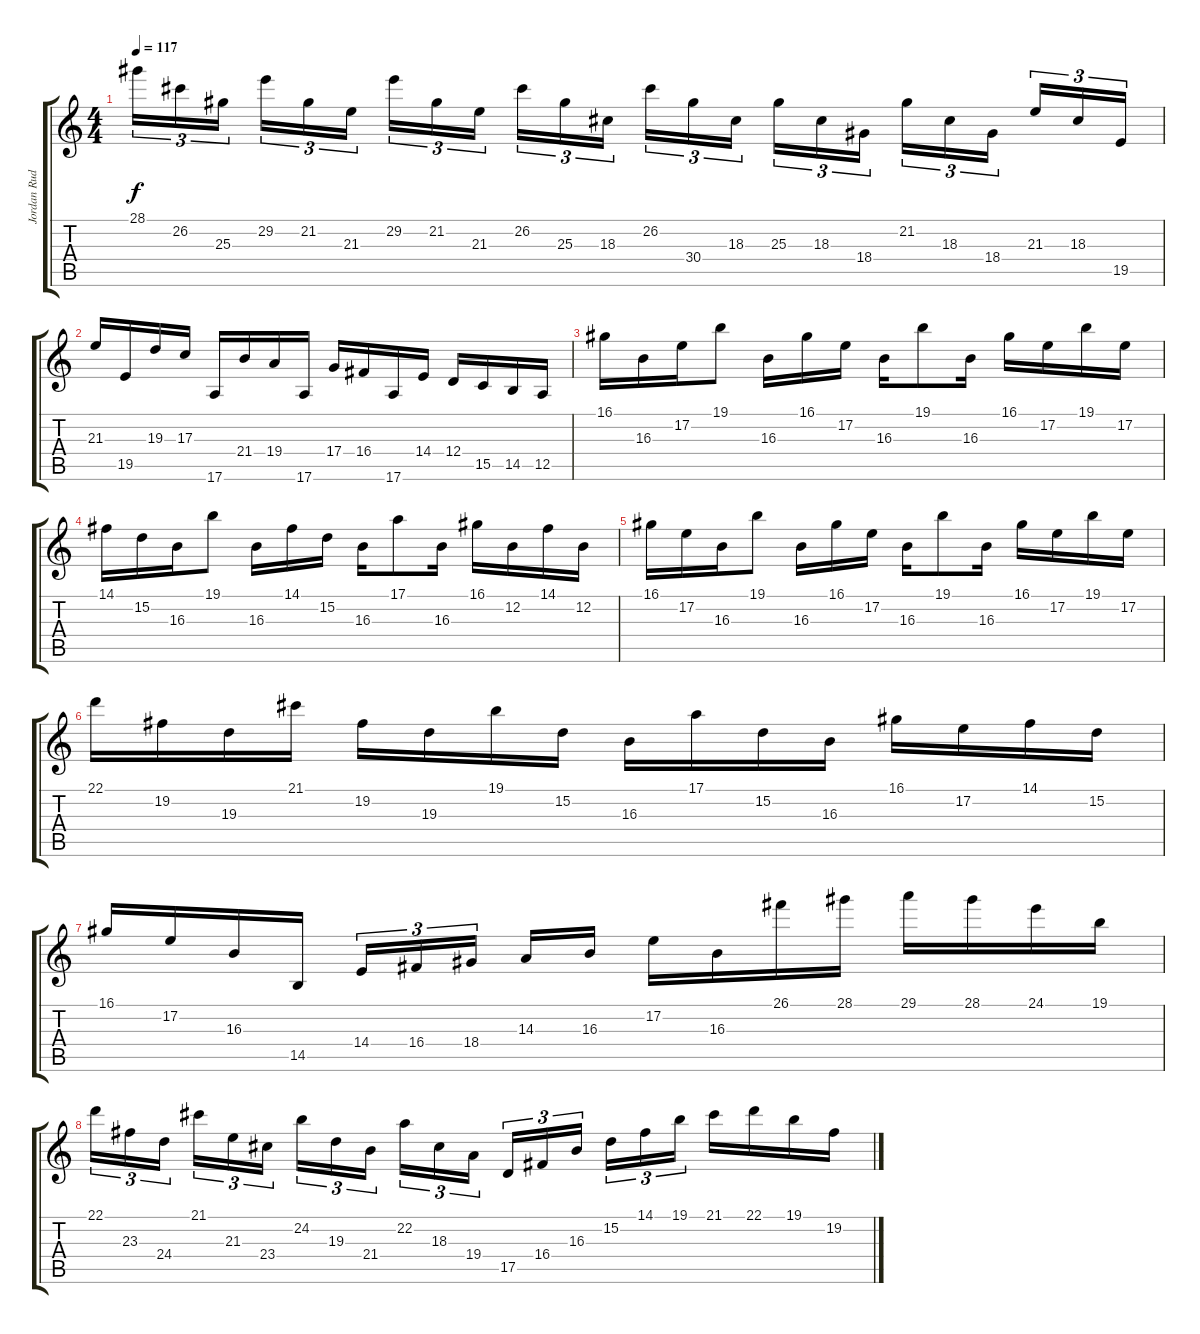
\track ("Jordan Rudess" "Jordan Rud") {instrument lead1square}
\staff {score tabs}
\tuning (E4 B3 G3 D3 A2 E2) {hide}
\ts (4 4)
\tempo 117
\clef g2
\ks c
28.1.16{tu (3 2) dy f} 26.2.16{tu (3 2)} 25.3.16{tu (3 2)} 29.2.16{tu (3 2)} 21.2.16{tu (3 2)} 21.3.16{tu (3 2)} 29.2.16{tu (3 2)} 21.2.16{tu (3 2)} 21.3.16{tu (3 2)} 26.2.16{tu (3 2)} 25.3.16{tu (3 2)} 18.3.16{tu (3 2)} 26.2.16{tu (3 2)} 30.4.16{tu (3 2)} 18.3.16{tu (3 2)} 25.3.16{tu (3 2)} 18.3.16{tu (3 2)} 18.4.16{tu (3 2)} 21.2.16{tu (3 2)} 18.3.16{tu (3 2)} 18.4.16{tu (3 2)} 21.3.16{tu (3 2)} 18.3.16{tu (3 2)} 19.5.16{tu (3 2)} |
21.3.16 19.5.16 19.3.16 17.3.16 17.6.16 21.4.16 19.4.16 17.6.16 17.4.16 16.4.16 17.6.16 14.4.16 12.4.16 15.5.16 14.5.16 12.5.16 |
16.1.16 16.3.16 17.2.16 19.1.8 16.3.16 16.1.16 17.2.16 16.3.16 19.1.8 16.3.16 16.1.16 17.2.16 19.1.16 17.2.16 |
14.1.16 15.2.16 16.3.16 19.1.8 16.3.16 14.1.16 15.2.16 16.3.16 17.1.8 16.3.16 16.1.16 12.2.16 14.1.16 12.2.16 |
16.1.16 17.2.16 16.3.16 19.1.8 16.3.16 16.1.16 17.2.16 16.3.16 19.1.8 16.3.16 16.1.16 17.2.16 19.1.16 17.2.16 |
22.1.16 19.2.16 19.3.16 21.1.16 19.2.16 19.3.16 19.1.16 15.2.16 16.3.16 17.1.16 15.2.16 16.3.16 16.1.16 17.2.16 14.1.16 15.2.16 |
16.1.16 17.2.16 16.3.16 14.5.16 14.4.16{tu (3 2)} 16.4.16{tu (3 2)} 18.4.16{tu (3 2)} 14.3.16 16.3.16 17.2.16 16.3.16 26.1.16 28.1.16 29.1.16 28.1.16 24.1.16 19.1.16 |
22.1.16{tu (3 2)} 23.3.16{tu (3 2)} 24.4.16{tu (3 2)} 21.1.16{tu (3 2)} 21.3.16{tu (3 2)} 23.4.16{tu (3 2)} 24.2.16{tu (3 2)} 19.3.16{tu (3 2)} 21.4.16{tu (3 2)} 22.2.16{tu (3 2)} 18.3.16{tu (3 2)} 19.4.16{tu (3 2)} 17.5.16{tu (3 2)} 16.4.16{tu (3 2)} 16.3.16{tu (3 2)} 15.2.16{tu (3 2)} 14.1.16{tu (3 2)} 19.1.16{tu (3 2)} 21.1.16 22.1.16 19.1.16 19.2.16
